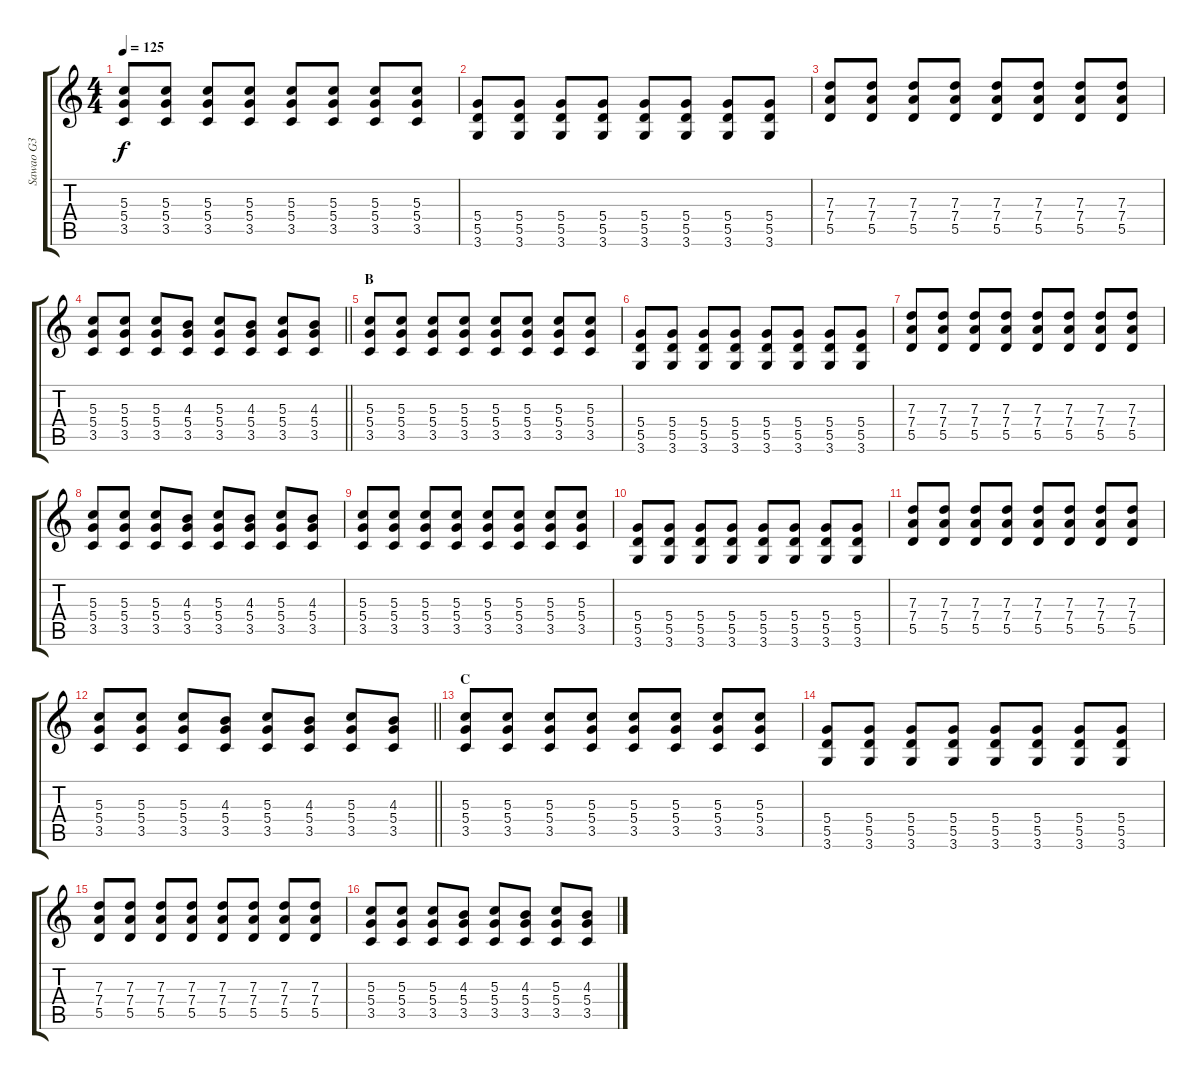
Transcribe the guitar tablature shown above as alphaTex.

\track ("Sawao G3" "Sawao G3") {instrument overdrivenguitar}
\staff {score tabs}
\tuning (E4 B3 G3 D3 A2 E2) {hide}
\ts (4 4)
\tempo 125
\clef g2
\ks c
(5.3 5.4 3.5).8{dy f} (5.3 5.4 3.5).8 (5.3 5.4 3.5).8 (5.3 5.4 3.5).8 (5.3 5.4 3.5).8 (5.3 5.4 3.5).8 (5.3 5.4 3.5).8 (5.3 5.4 3.5).8 |
(5.4 5.5 3.6).8 (5.4 5.5 3.6).8 (5.4 5.5 3.6).8 (5.4 5.5 3.6).8 (5.4 5.5 3.6).8 (5.4 5.5 3.6).8 (5.4 5.5 3.6).8 (5.4 5.5 3.6).8 |
(7.3 7.4 5.5).8 (7.3 7.4 5.5).8 (7.3 7.4 5.5).8 (7.3 7.4 5.5).8 (7.3 7.4 5.5).8 (7.3 7.4 5.5).8 (7.3 7.4 5.5).8 (7.3 7.4 5.5).8 |
\barLineRight lightlight
(5.3 5.4 3.5).8 (5.3 5.4 3.5).8 (5.3 5.4 3.5).8 (4.3 5.4 3.5).8 (5.3 5.4 3.5).8 (4.3 5.4 3.5).8 (5.3 5.4 3.5).8 (4.3 5.4 3.5).8 |
\section ("" "B")
(5.3 5.4 3.5).8 (5.3 5.4 3.5).8 (5.3 5.4 3.5).8 (5.3 5.4 3.5).8 (5.3 5.4 3.5).8 (5.3 5.4 3.5).8 (5.3 5.4 3.5).8 (5.3 5.4 3.5).8 |
(5.4 5.5 3.6).8 (5.4 5.5 3.6).8 (5.4 5.5 3.6).8 (5.4 5.5 3.6).8 (5.4 5.5 3.6).8 (5.4 5.5 3.6).8 (5.4 5.5 3.6).8 (5.4 5.5 3.6).8 |
(7.3 7.4 5.5).8 (7.3 7.4 5.5).8 (7.3 7.4 5.5).8 (7.3 7.4 5.5).8 (7.3 7.4 5.5).8 (7.3 7.4 5.5).8 (7.3 7.4 5.5).8 (7.3 7.4 5.5).8 |
(5.3 5.4 3.5).8 (5.3 5.4 3.5).8 (5.3 5.4 3.5).8 (4.3 5.4 3.5).8 (5.3 5.4 3.5).8 (4.3 5.4 3.5).8 (5.3 5.4 3.5).8 (4.3 5.4 3.5).8 |
(5.3 5.4 3.5).8 (5.3 5.4 3.5).8 (5.3 5.4 3.5).8 (5.3 5.4 3.5).8 (5.3 5.4 3.5).8 (5.3 5.4 3.5).8 (5.3 5.4 3.5).8 (5.3 5.4 3.5).8 |
(5.4 5.5 3.6).8 (5.4 5.5 3.6).8 (5.4 5.5 3.6).8 (5.4 5.5 3.6).8 (5.4 5.5 3.6).8 (5.4 5.5 3.6).8 (5.4 5.5 3.6).8 (5.4 5.5 3.6).8 |
(7.3 7.4 5.5).8 (7.3 7.4 5.5).8 (7.3 7.4 5.5).8 (7.3 7.4 5.5).8 (7.3 7.4 5.5).8 (7.3 7.4 5.5).8 (7.3 7.4 5.5).8 (7.3 7.4 5.5).8 |
\barLineRight lightlight
(5.3 5.4 3.5).8 (5.3 5.4 3.5).8 (5.3 5.4 3.5).8 (4.3 5.4 3.5).8 (5.3 5.4 3.5).8 (4.3 5.4 3.5).8 (5.3 5.4 3.5).8 (4.3 5.4 3.5).8 |
\section ("" "C")
(5.3 5.4 3.5).8 (5.3 5.4 3.5).8 (5.3 5.4 3.5).8 (5.3 5.4 3.5).8 (5.3 5.4 3.5).8 (5.3 5.4 3.5).8 (5.3 5.4 3.5).8 (5.3 5.4 3.5).8 |
(5.4 5.5 3.6).8 (5.4 5.5 3.6).8 (5.4 5.5 3.6).8 (5.4 5.5 3.6).8 (5.4 5.5 3.6).8 (5.4 5.5 3.6).8 (5.4 5.5 3.6).8 (5.4 5.5 3.6).8 |
(7.3 7.4 5.5).8 (7.3 7.4 5.5).8 (7.3 7.4 5.5).8 (7.3 7.4 5.5).8 (7.3 7.4 5.5).8 (7.3 7.4 5.5).8 (7.3 7.4 5.5).8 (7.3 7.4 5.5).8 |
(5.3 5.4 3.5).8 (5.3 5.4 3.5).8 (5.3 5.4 3.5).8 (4.3 5.4 3.5).8 (5.3 5.4 3.5).8 (4.3 5.4 3.5).8 (5.3 5.4 3.5).8 (4.3 5.4 3.5).8
